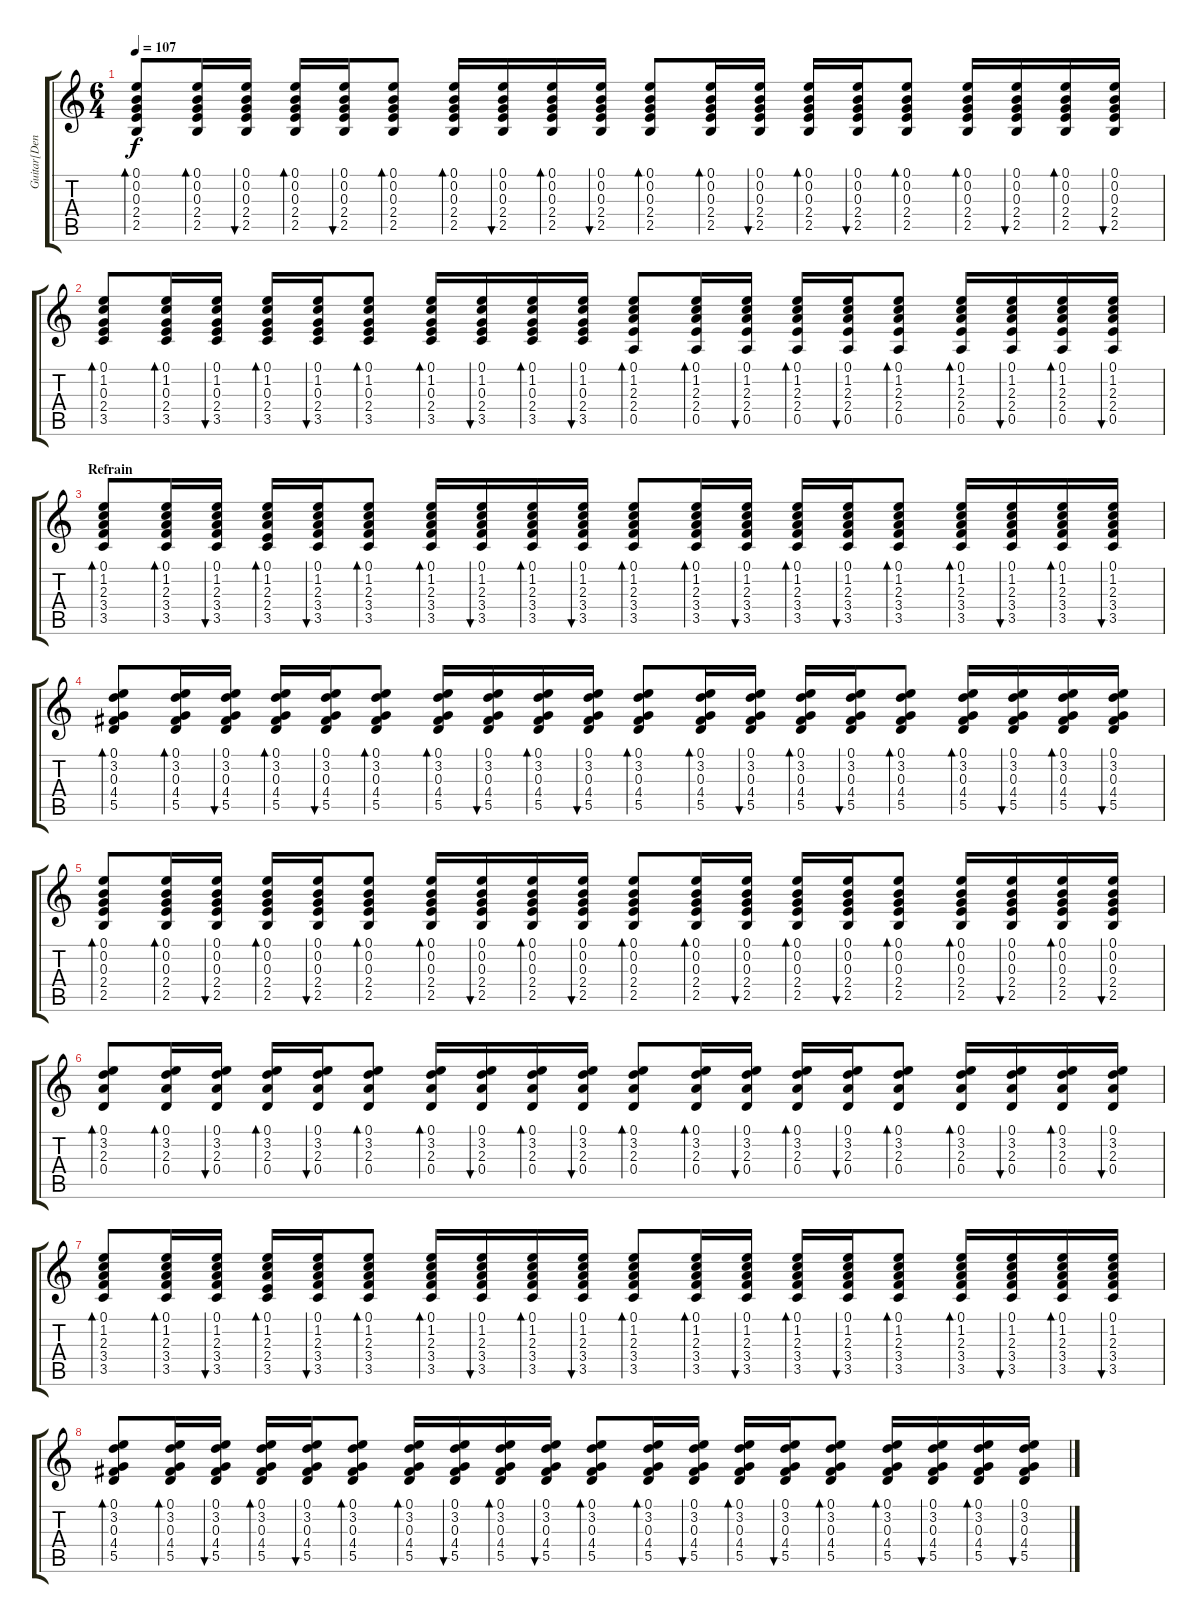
\track ("Guitar[Den]" "Guitar[Den") {instrument acousticguitarsteel}
\staff {score tabs}
\tuning (E4 B3 G3 D3 A2 E2) {hide}
\ts (6 4)
\tempo 107
\clef g2
\ks c
(0.1 0.2 0.3 2.4 2.5).8{bd 30 dy f} (0.1 0.2 0.3 2.4 2.5).16{bd 30} (0.1 0.2 0.3 2.4 2.5).16{bu 30} (0.1 0.2 0.3 2.4 2.5).16{bd 30} (0.1 0.2 0.3 2.4 2.5).16{bu 30} (0.1 0.2 0.3 2.4 2.5).8{bd 30} (0.1 0.2 0.3 2.4 2.5).16{bd 30} (0.1 0.2 0.3 2.4 2.5).16{bu 30} (0.1 0.2 0.3 2.4 2.5).16{bd 30} (0.1 0.2 0.3 2.4 2.5).16{bu 30} (0.1 0.2 0.3 2.4 2.5).8{bd 30} (0.1 0.2 0.3 2.4 2.5).16{bd 30} (0.1 0.2 0.3 2.4 2.5).16{bu 30} (0.1 0.2 0.3 2.4 2.5).16{bd 30} (0.1 0.2 0.3 2.4 2.5).16{bu 30} (0.1 0.2 0.3 2.4 2.5).8{bd 30} (0.1 0.2 0.3 2.4 2.5).16{bd 30} (0.1 0.2 0.3 2.4 2.5).16{bu 30} (0.1 0.2 0.3 2.4 2.5).16{bd 30} (0.1 0.2 0.3 2.4 2.5).16{bu 30} |
(0.1 1.2 0.3 2.4 3.5).8{bd 30} (0.1 1.2 0.3 2.4 3.5).16{bd 30} (0.1 1.2 0.3 2.4 3.5).16{bu 30} (0.1 1.2 0.3 2.4 3.5).16{bd 30} (0.1 1.2 0.3 2.4 3.5).16{bu 30} (0.1 1.2 0.3 2.4 3.5).8{bd 30} (0.1 1.2 0.3 2.4 3.5).16{bd 30} (0.1 1.2 0.3 2.4 3.5).16{bu 30} (0.1 1.2 0.3 2.4 3.5).16{bd 30} (0.1 1.2 0.3 2.4 3.5).16{bu 30} (0.1 1.2 2.3 2.4 0.5).8{bd 30} (0.1 1.2 2.3 2.4 0.5).16{bd 30} (0.1 1.2 2.3 2.4 0.5).16{bu 30} (0.1 1.2 2.3 2.4 0.5).16{bd 30} (0.1 1.2 2.3 2.4 0.5).16{bu 30} (0.1 1.2 2.3 2.4 0.5).8{bd 30} (0.1 1.2 2.3 2.4 0.5).16{bd 30} (0.1 1.2 2.3 2.4 0.5).16{bu 30} (0.1 1.2 2.3 2.4 0.5).16{bd 30} (0.1 1.2 2.3 2.4 0.5).16{bu 30} |
\section ("" "Refrain")
(0.1 1.2 2.3 3.4 3.5).8{bd 30} (0.1 1.2 2.3 3.4 3.5).16{bd 30} (0.1 1.2 2.3 3.4 3.5).16{bu 30} (0.1 1.2 2.3 2.4 3.5).16{bd 30} (0.1 1.2 2.3 3.4 3.5).16{bu 30} (0.1 1.2 2.3 3.4 3.5).8{bd 30} (0.1 1.2 2.3 3.4 3.5).16{bd 30} (0.1 1.2 2.3 3.4 3.5).16{bu 30} (0.1 1.2 2.3 3.4 3.5).16{bd 30} (0.1 1.2 2.3 3.4 3.5).16{bu 30} (0.1 1.2 2.3 3.4 3.5).8{bd 30} (0.1 1.2 2.3 3.4 3.5).16{bd 30} (0.1 1.2 2.3 3.4 3.5).16{bu 30} (0.1 1.2 2.3 3.4 3.5).16{bd 30} (0.1 1.2 2.3 3.4 3.5).16{bu 30} (0.1 1.2 2.3 3.4 3.5).8{bd 30} (0.1 1.2 2.3 3.4 3.5).16{bd 30} (0.1 1.2 2.3 3.4 3.5).16{bu 30} (0.1 1.2 2.3 3.4 3.5).16{bd 30} (0.1 1.2 2.3 3.4 3.5).16{bu 30} |
(0.1 3.2 0.3 4.4 5.5).8{bd 30} (0.1 3.2 0.3 4.4 5.5).16{bd 30} (0.1 3.2 0.3 4.4 5.5).16{bu 30} (0.1 3.2 0.3 4.4 5.5).16{bd 30} (0.1 3.2 0.3 4.4 5.5).16{bu 30} (0.1 3.2 0.3 4.4 5.5).8{bd 30} (0.1 3.2 0.3 4.4 5.5).16{bd 30} (0.1 3.2 0.3 4.4 5.5).16{bu 30} (0.1 3.2 0.3 4.4 5.5).16{bd 30} (0.1 3.2 0.3 4.4 5.5).16{bu 30} (0.1 3.2 0.3 4.4 5.5).8{bd 30} (0.1 3.2 0.3 4.4 5.5).16{bd 30} (0.1 3.2 0.3 4.4 5.5).16{bu 30} (0.1 3.2 0.3 4.4 5.5).16{bd 30} (0.1 3.2 0.3 4.4 5.5).16{bu 30} (0.1 3.2 0.3 4.4 5.5).8{bd 30} (0.1 3.2 0.3 4.4 5.5).16{bd 30} (0.1 3.2 0.3 4.4 5.5).16{bu 30} (0.1 3.2 0.3 4.4 5.5).16{bd 30} (0.1 3.2 0.3 4.4 5.5).16{bu 30} |
(0.1 0.2 0.3 2.4 2.5).8{bd 30} (0.1 0.2 0.3 2.4 2.5).16{bd 30} (0.1 0.2 0.3 2.4 2.5).16{bu 30} (0.1 0.2 0.3 2.4 2.5).16{bd 30} (0.1 0.2 0.3 2.4 2.5).16{bu 30} (0.1 0.2 0.3 2.4 2.5).8{bd 30} (0.1 0.2 0.3 2.4 2.5).16{bd 30} (0.1 0.2 0.3 2.4 2.5).16{bu 30} (0.1 0.2 0.3 2.4 2.5).16{bd 30} (0.1 0.2 0.3 2.4 2.5).16{bu 30} (0.1 0.2 0.3 2.4 2.5).8{bd 30} (0.1 0.2 0.3 2.4 2.5).16{bd 30} (0.1 0.2 0.3 2.4 2.5).16{bu 30} (0.1 0.2 0.3 2.4 2.5).16{bd 30} (0.1 0.2 0.3 2.4 2.5).16{bu 30} (0.1 0.2 0.3 2.4 2.5).8{bd 30} (0.1 0.2 0.3 2.4 2.5).16{bd 30} (0.1 0.2 0.3 2.4 2.5).16{bu 30} (0.1 0.2 0.3 2.4 2.5).16{bd 30} (0.1 0.2 0.3 2.4 2.5).16{bu 30} |
(0.1 3.2 2.3 0.4).8{bd 30} (0.1 3.2 2.3 0.4).16{bd 30} (0.1 3.2 2.3 0.4).16{bu 30} (0.1 3.2 2.3 0.4).16{bd 30} (0.1 3.2 2.3 0.4).16{bu 30} (0.1 3.2 2.3 0.4).8{bd 30} (0.1 3.2 2.3 0.4).16{bd 30} (0.1 3.2 2.3 0.4).16{bu 30} (0.1 3.2 2.3 0.4).16{bd 30} (0.1 3.2 2.3 0.4).16{bu 30} (0.1 3.2 2.3 0.4).8{bd 30} (0.1 3.2 2.3 0.4).16{bd 30} (0.1 3.2 2.3 0.4).16{bu 30} (0.1 3.2 2.3 0.4).16{bd 30} (0.1 3.2 2.3 0.4).16{bu 30} (0.1 3.2 2.3 0.4).8{bd 30} (0.1 3.2 2.3 0.4).16{bd 30} (0.1 3.2 2.3 0.4).16{bu 30} (0.1 3.2 2.3 0.4).16{bd 30} (0.1 3.2 2.3 0.4).16{bu 30} |
(0.1 1.2 2.3 3.4 3.5).8{bd 30} (0.1 1.2 2.3 3.4 3.5).16{bd 30} (0.1 1.2 2.3 3.4 3.5).16{bu 30} (0.1 1.2 2.3 2.4 3.5).16{bd 30} (0.1 1.2 2.3 3.4 3.5).16{bu 30} (0.1 1.2 2.3 3.4 3.5).8{bd 30} (0.1 1.2 2.3 3.4 3.5).16{bd 30} (0.1 1.2 2.3 3.4 3.5).16{bu 30} (0.1 1.2 2.3 3.4 3.5).16{bd 30} (0.1 1.2 2.3 3.4 3.5).16{bu 30} (0.1 1.2 2.3 3.4 3.5).8{bd 30} (0.1 1.2 2.3 3.4 3.5).16{bd 30} (0.1 1.2 2.3 3.4 3.5).16{bu 30} (0.1 1.2 2.3 3.4 3.5).16{bd 30} (0.1 1.2 2.3 3.4 3.5).16{bu 30} (0.1 1.2 2.3 3.4 3.5).8{bd 30} (0.1 1.2 2.3 3.4 3.5).16{bd 30} (0.1 1.2 2.3 3.4 3.5).16{bu 30} (0.1 1.2 2.3 3.4 3.5).16{bd 30} (0.1 1.2 2.3 3.4 3.5).16{bu 30} |
(0.1 3.2 0.3 4.4 5.5).8{bd 30} (0.1 3.2 0.3 4.4 5.5).16{bd 30} (0.1 3.2 0.3 4.4 5.5).16{bu 30} (0.1 3.2 0.3 4.4 5.5).16{bd 30} (0.1 3.2 0.3 4.4 5.5).16{bu 30} (0.1 3.2 0.3 4.4 5.5).8{bd 30} (0.1 3.2 0.3 4.4 5.5).16{bd 30} (0.1 3.2 0.3 4.4 5.5).16{bu 30} (0.1 3.2 0.3 4.4 5.5).16{bd 30} (0.1 3.2 0.3 4.4 5.5).16{bu 30} (0.1 3.2 0.3 4.4 5.5).8{bd 30} (0.1 3.2 0.3 4.4 5.5).16{bd 30} (0.1 3.2 0.3 4.4 5.5).16{bu 30} (0.1 3.2 0.3 4.4 5.5).16{bd 30} (0.1 3.2 0.3 4.4 5.5).16{bu 30} (0.1 3.2 0.3 4.4 5.5).8{bd 30} (0.1 3.2 0.3 4.4 5.5).16{bd 30} (0.1 3.2 0.3 4.4 5.5).16{bu 30} (0.1 3.2 0.3 4.4 5.5).16{bd 30} (0.1 3.2 0.3 4.4 5.5).16{bu 30}
